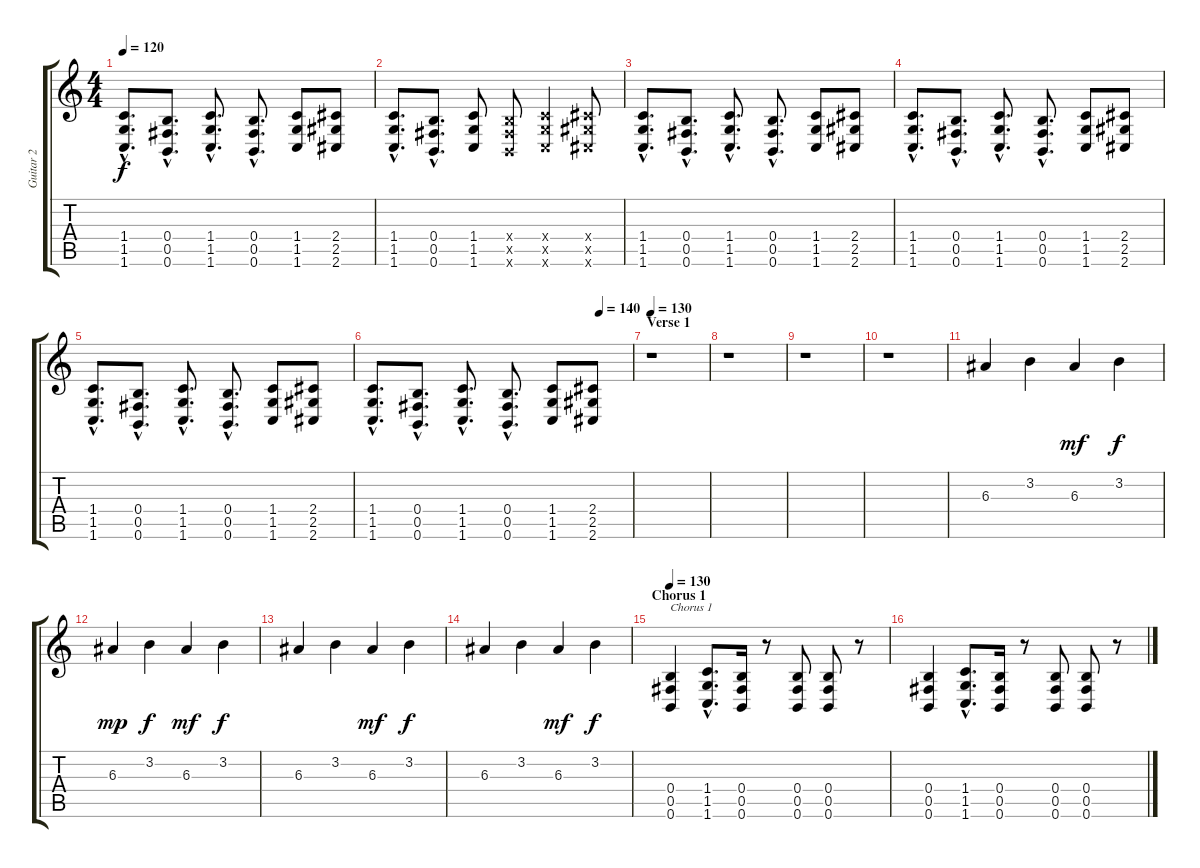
\track ("Guitar 2" "Guitar 2") {instrument distortionguitar}
\staff {score tabs}
\tuning (Db4 Ab3 E3 B2 Gb2 B1) {hide}
\ts (4 4)
\tempo 120
\clef g2
\ks c
(1.4{hac} 1.5{hac} 1.6{hac}).8{d dy f} (0.4{hac} 0.5{hac} 0.6{hac}).8{d} (1.4{hac} 1.5{hac} 1.6{hac}).8{d} (0.4{hac} 0.5{hac} 0.6{hac}).8{d} (1.4 1.5 1.6).8 (2.4 2.5 2.6).8 |
(1.4{hac} 1.5{hac} 1.6{hac}).8{d} (0.4{hac} 0.5{hac} 0.6{hac}).8{d} (1.4 1.5 1.6).8 (0.4{x} 0.5{x} 0.6{x}).8 (1.4{x} 1.5{x} 1.6{x}).4 (2.4{x} 2.5{x} 2.6{x}).8 |
(1.4{hac} 1.5{hac} 1.6{hac}).8{d} (0.4{hac} 0.5{hac} 0.6{hac}).8{d} (1.4{hac} 1.5{hac} 1.6{hac}).8{d} (0.4{hac} 0.5{hac} 0.6{hac}).8{d} (1.4 1.5 1.6).8 (2.4 2.5 2.6).8 |
(1.4{hac} 1.5{hac} 1.6{hac}).8{d} (0.4{hac} 0.5{hac} 0.6{hac}).8{d} (1.4{hac} 1.5{hac} 1.6{hac}).8{d} (0.4{hac} 0.5{hac} 0.6{hac}).8{d} (1.4 1.5 1.6).8 (2.4 2.5 2.6).8 |
(1.4{hac} 1.5{hac} 1.6{hac}).8{d} (0.4{hac} 0.5{hac} 0.6{hac}).8{d} (1.4{hac} 1.5{hac} 1.6{hac}).8{d} (0.4{hac} 0.5{hac} 0.6{hac}).8{d} (1.4 1.5 1.6).8 (2.4 2.5 2.6).8 |
\tempo (140 0.875)
(1.4{hac} 1.5{hac} 1.6{hac}).8{d} (0.4{hac} 0.5{hac} 0.6{hac}).8{d} (1.4{hac} 1.5{hac} 1.6{hac}).8{d} (0.4{hac} 0.5{hac} 0.6{hac}).8{d} (1.4 1.5 1.6).8 (2.4 2.5 2.6).8 |
\section ("" "Verse 1")
\tempo 130
r.1 |
r.1 |
r.1 |
r.1 |
6.3.4 3.2.4 6.3.4{dy mf} 3.2.4{dy f} |
6.3.4{dy mp} 3.2.4{dy f} 6.3.4{dy mf} 3.2.4{dy f} |
6.3.4 3.2.4 6.3.4{dy mf} 3.2.4{dy f} |
6.3.4 3.2.4 6.3.4{dy mf} 3.2.4{dy f} |
\section ("" "Chorus 1")
\tempo 130
(0.4 0.5 0.6).4{txt "Chorus 1"} (1.4{hac} 1.5{hac} 1.6{hac}).8{d} (0.4 0.5 0.6).16 r.8 (0.4 0.5 0.6).8 (0.4 0.5 0.6).8 r.8 |
(0.4 0.5 0.6).4 (1.4{hac} 1.5{hac} 1.6{hac}).8{d} (0.4 0.5 0.6).16 r.8 (0.4 0.5 0.6).8 (0.4 0.5 0.6).8 r.8
